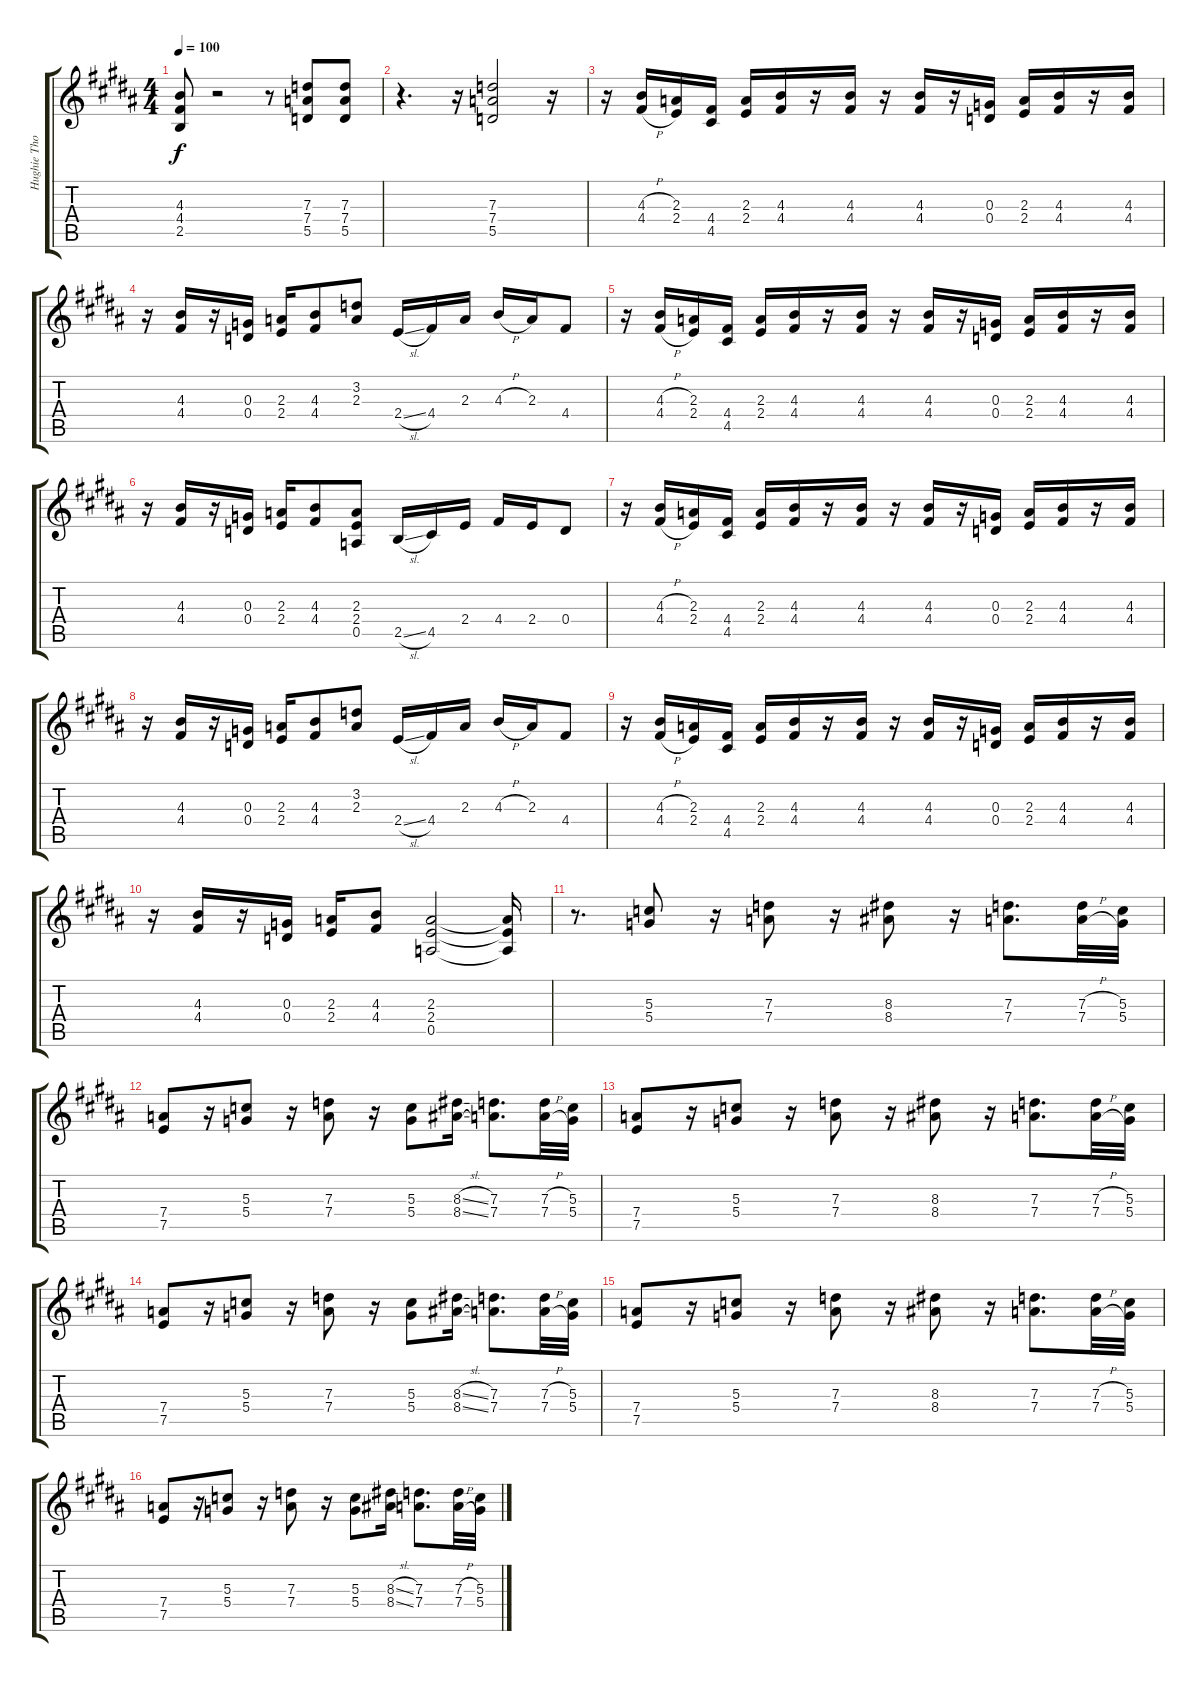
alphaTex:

\track ("Hughie Thomasson Guitar" "Hughie Tho") {instrument electricguitarclean}
\staff {score tabs}
\tuning (E4 B3 G3 D3 A2 E2) {hide}
\ts (4 4)
\tempo 100
\clef g2
\ks g#minor
(4.3 4.4 2.5).8{dy f} r.2 r.8 (7.3 7.4 5.5).8 (7.3 7.4 5.5).8 |
r.4{d} r.16 (7.3 7.4 5.5).2 r.16 |
r.16 (4.3{h} 4.4{h}).16 (2.3 2.4).16 (4.4 4.5).16 (2.3 2.4).16 (4.3 4.4).16 r.16 (4.3 4.4).16 r.16 (4.3 4.4).16 r.16 (0.3 0.4).16 (2.3 2.4).16 (4.3 4.4).16 r.16 (4.3 4.4).16 |
r.16 (4.3 4.4).16 r.16 (0.3 0.4).16 (2.3 2.4).16 (4.3 4.4).8 (3.2 2.3).8 2.4{sl}.16 4.4.16 2.3.16 4.3{h}.16 2.3.16 4.4.8 |
r.16 (4.3{h} 4.4{h}).16 (2.3 2.4).16 (4.4 4.5).16 (2.3 2.4).16 (4.3 4.4).16 r.16 (4.3 4.4).16 r.16 (4.3 4.4).16 r.16 (0.3 0.4).16 (2.3 2.4).16 (4.3 4.4).16 r.16 (4.3 4.4).16 |
r.16 (4.3 4.4).16 r.16 (0.3 0.4).16 (2.3 2.4).16 (4.3 4.4).8 (2.3 2.4 0.5).8 2.5{sl}.16 4.5.16 2.4.16 4.4.16 2.4.16 0.4.8 |
r.16 (4.3{h} 4.4{h}).16 (2.3 2.4).16 (4.4 4.5).16 (2.3 2.4).16 (4.3 4.4).16 r.16 (4.3 4.4).16 r.16 (4.3 4.4).16 r.16 (0.3 0.4).16 (2.3 2.4).16 (4.3 4.4).16 r.16 (4.3 4.4).16 |
r.16 (4.3 4.4).16 r.16 (0.3 0.4).16 (2.3 2.4).16 (4.3 4.4).8 (3.2 2.3).8 2.4{sl}.16 4.4.16 2.3.16 4.3{h}.16 2.3.16 4.4.8 |
r.16 (4.3{h} 4.4{h}).16 (2.3 2.4).16 (4.4 4.5).16 (2.3 2.4).16 (4.3 4.4).16 r.16 (4.3 4.4).16 r.16 (4.3 4.4).16 r.16 (0.3 0.4).16 (2.3 2.4).16 (4.3 4.4).16 r.16 (4.3 4.4).16 |
r.16 (4.3 4.4).16 r.16 (0.3 0.4).16 (2.3 2.4).16 (4.3 4.4).8 (2.3 2.4 0.5).2 (2.3{t} 2.4{t} 0.5{t}).16 |
r.8{d} (5.3 5.4).8{volume 10 balance 8} r.16 (7.3 7.4).8 r.16 (8.3 8.4).8 r.16 (7.3 7.4).8{d} (7.3{h} 7.4{h}).32 (5.3 5.4).32 |
(7.4 7.5).8 r.16 (5.3 5.4).8 r.16 (7.3 7.4).8 r.16 (5.3 5.4).8 (8.3{sl} 8.4{sl}).16 (7.3 7.4).8{d} (7.3{h} 7.4{h}).32 (5.3 5.4).32 |
(7.4 7.5).8 r.16 (5.3 5.4).8 r.16 (7.3 7.4).8 r.16 (8.3 8.4).8 r.16 (7.3 7.4).8{d} (7.3{h} 7.4{h}).32 (5.3 5.4).32 |
(7.4 7.5).8 r.16 (5.3 5.4).8 r.16 (7.3 7.4).8 r.16 (5.3 5.4).8 (8.3{sl} 8.4{sl}).16 (7.3 7.4).8{d} (7.3{h} 7.4{h}).32 (5.3 5.4).32 |
(7.4 7.5).8 r.16 (5.3 5.4).8 r.16 (7.3 7.4).8 r.16 (8.3 8.4).8 r.16 (7.3 7.4).8{d} (7.3{h} 7.4{h}).32 (5.3 5.4).32 |
(7.4 7.5).8 r.16 (5.3 5.4).8 r.16 (7.3 7.4).8 r.16 (5.3 5.4).8 (8.3{sl} 8.4{sl}).16 (7.3 7.4).8{d} (7.3{h} 7.4{h}).32 (5.3 5.4).32
